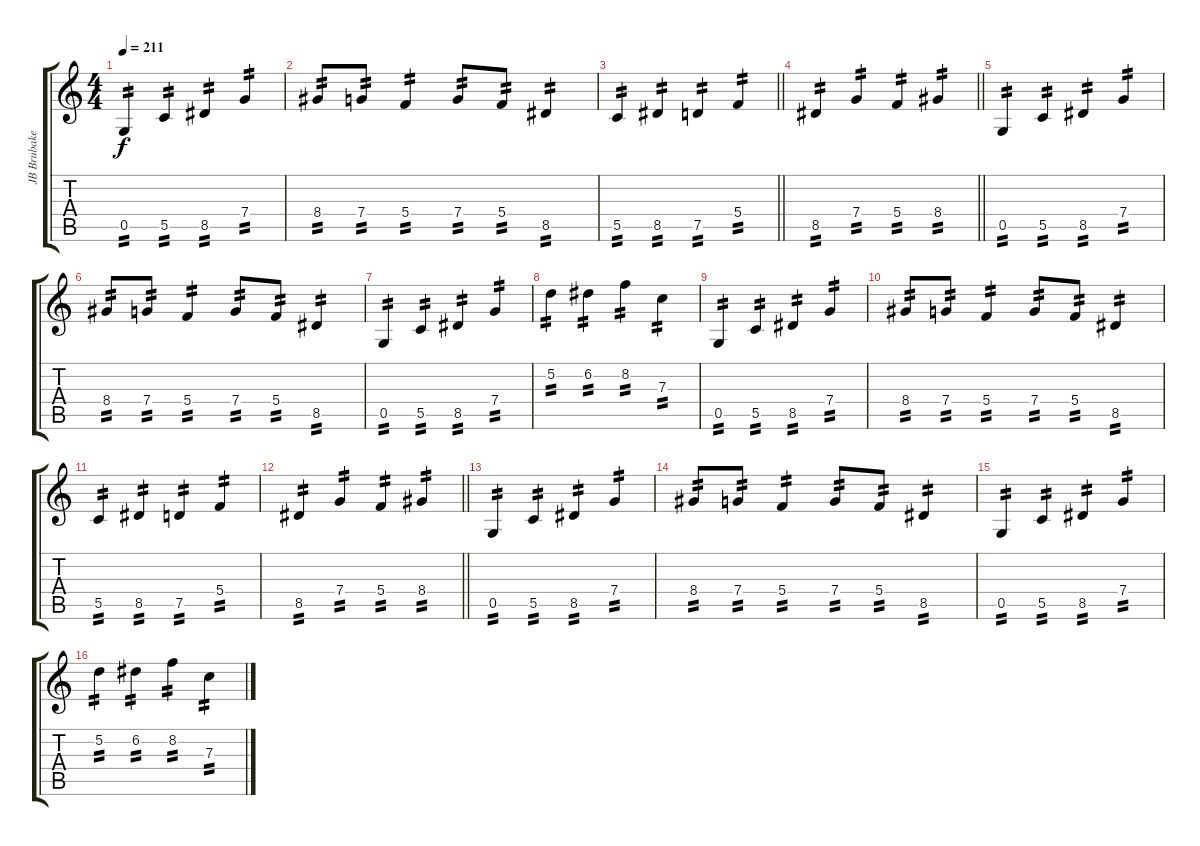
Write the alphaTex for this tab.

\track ("JB Brubaker" "JB Brubake") {instrument distortionguitar}
\staff {score tabs}
\tuning (D4 A3 F3 C3 G2 C2) {hide}
\ts (4 4)
\tempo 211
\clef g2
\ks c
0.5.4{tp 2 dy f} 5.5.4{tp 2} 8.5.4{tp 2} 7.4.4{tp 2} |
8.4.8{tp 2} 7.4.8{tp 2} 5.4.4{tp 2} 7.4.8{tp 2} 5.4.8{tp 2} 8.5.4{tp 2} |
\barLineRight lightlight
5.5.4{tp 2} 8.5.4{tp 2} 7.5.4{tp 2} 5.4.4{tp 2} |
\barLineRight lightlight
8.5.4{tp 2} 7.4.4{tp 2} 5.4.4{tp 2} 8.4.4{tp 2} |
\section ("" "")
0.5.4{tp 2} 5.5.4{tp 2} 8.5.4{tp 2} 7.4.4{tp 2} |
8.4.8{tp 2} 7.4.8{tp 2} 5.4.4{tp 2} 7.4.8{tp 2} 5.4.8{tp 2} 8.5.4{tp 2} |
0.5.4{tp 2} 5.5.4{tp 2} 8.5.4{tp 2} 7.4.4{tp 2} |
5.2.4{tp 2} 6.2.4{tp 2} 8.2.4{tp 2} 7.3.4{tp 2} |
0.5.4{tp 2} 5.5.4{tp 2} 8.5.4{tp 2} 7.4.4{tp 2} |
8.4.8{tp 2} 7.4.8{tp 2} 5.4.4{tp 2} 7.4.8{tp 2} 5.4.8{tp 2} 8.5.4{tp 2} |
5.5.4{tp 2} 8.5.4{tp 2} 7.5.4{tp 2} 5.4.4{tp 2} |
\barLineRight lightlight
8.5.4{tp 2} 7.4.4{tp 2} 5.4.4{tp 2} 8.4.4{tp 2} |
\section ("" "")
0.5.4{tp 2} 5.5.4{tp 2} 8.5.4{tp 2} 7.4.4{tp 2} |
8.4.8{tp 2} 7.4.8{tp 2} 5.4.4{tp 2} 7.4.8{tp 2} 5.4.8{tp 2} 8.5.4{tp 2} |
0.5.4{tp 2} 5.5.4{tp 2} 8.5.4{tp 2} 7.4.4{tp 2} |
5.2.4{tp 2} 6.2.4{tp 2} 8.2.4{tp 2} 7.3.4{tp 2}
